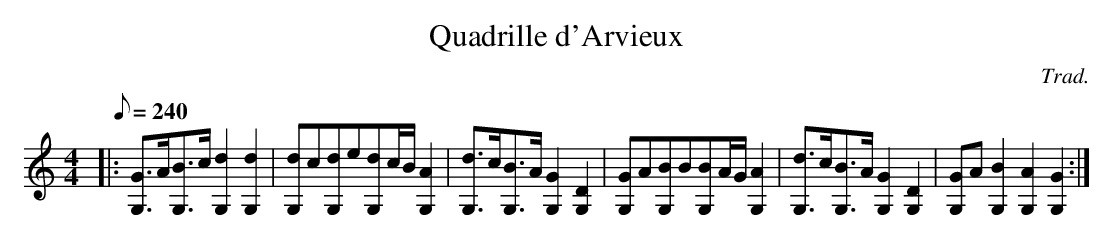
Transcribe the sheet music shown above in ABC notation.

X:1
T:Quadrille d'Arvieux
C:Trad.
M:4/4
L:1/8
Q:240
K:C
|:[G3/2G,3/2]A/[B3/2G,3/2]c/[d2G,2][d2G,2]|[dG,]c[dG,]e[dG,]c/B/[A2G,2]|[d3/2G,3/2]c/[B3/2G,3/2]A/[G2G,2][D2G,2]| \
[GG,]A[BG,]B[BG,]A/G/[A2G,2]|[d3/2G,3/2]c/[B3/2G,3/2]A/[G2G,2][D2G,2]|[GG,]A[B2G,2][A2G,2][G2G,2]:| \
